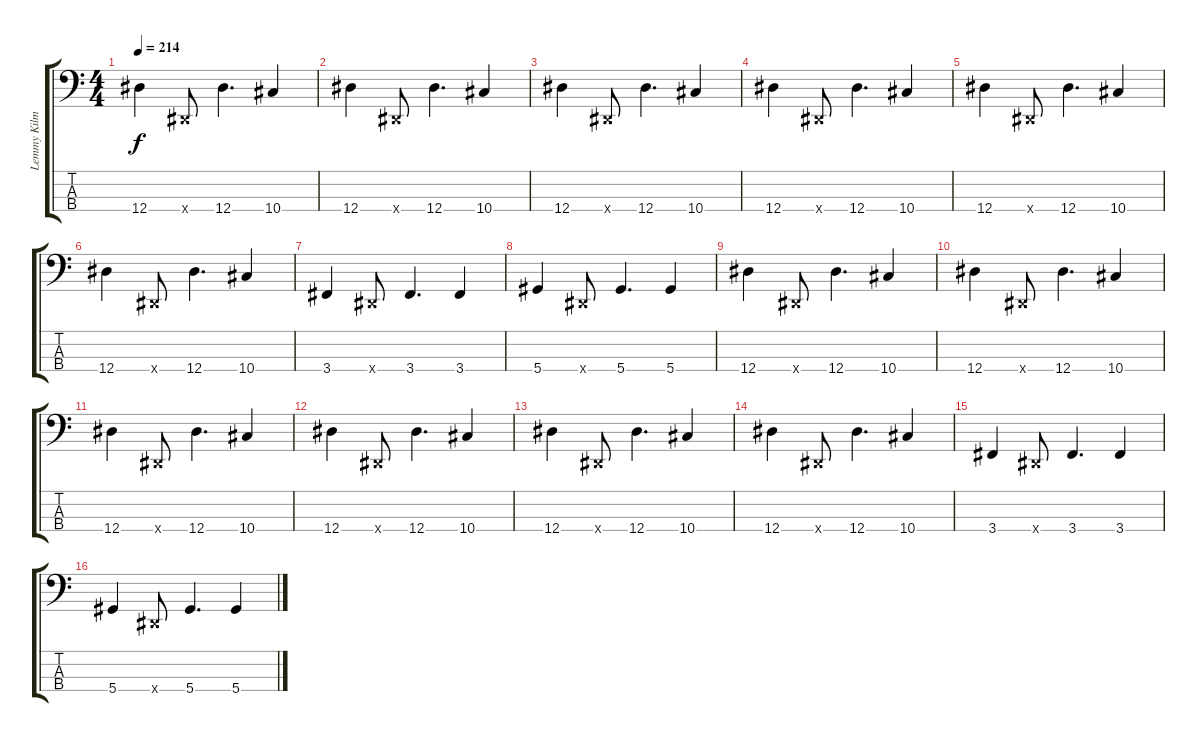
\track ("Lemmy Kilmister" "Lemmy Kilm") {instrument electricbassfinger}
\staff {score tabs}
\tuning (Gb2 Db2 Ab1 Eb1) {hide}
\ts (4 4)
\tempo 214
\clef f4
\ks c
12.4.4{dy f} 0.4{x}.8 12.4.4{d} 10.4.4 |
12.4.4 0.4{x}.8 12.4.4{d} 10.4.4 |
12.4.4 0.4{x}.8 12.4.4{d} 10.4.4 |
12.4.4 0.4{x}.8 12.4.4{d} 10.4.4 |
12.4.4 0.4{x}.8 12.4.4{d} 10.4.4 |
12.4.4 0.4{x}.8 12.4.4{d} 10.4.4 |
3.4.4 0.4{x}.8 3.4.4{d} 3.4.4 |
5.4.4 0.4{x}.8 5.4.4{d} 5.4.4 |
12.4.4 0.4{x}.8 12.4.4{d} 10.4.4 |
12.4.4 0.4{x}.8 12.4.4{d} 10.4.4 |
12.4.4 0.4{x}.8 12.4.4{d} 10.4.4 |
12.4.4 0.4{x}.8 12.4.4{d} 10.4.4 |
12.4.4 0.4{x}.8 12.4.4{d} 10.4.4 |
12.4.4 0.4{x}.8 12.4.4{d} 10.4.4 |
3.4.4 0.4{x}.8 3.4.4{d} 3.4.4 |
5.4.4 0.4{x}.8 5.4.4{d} 5.4.4
